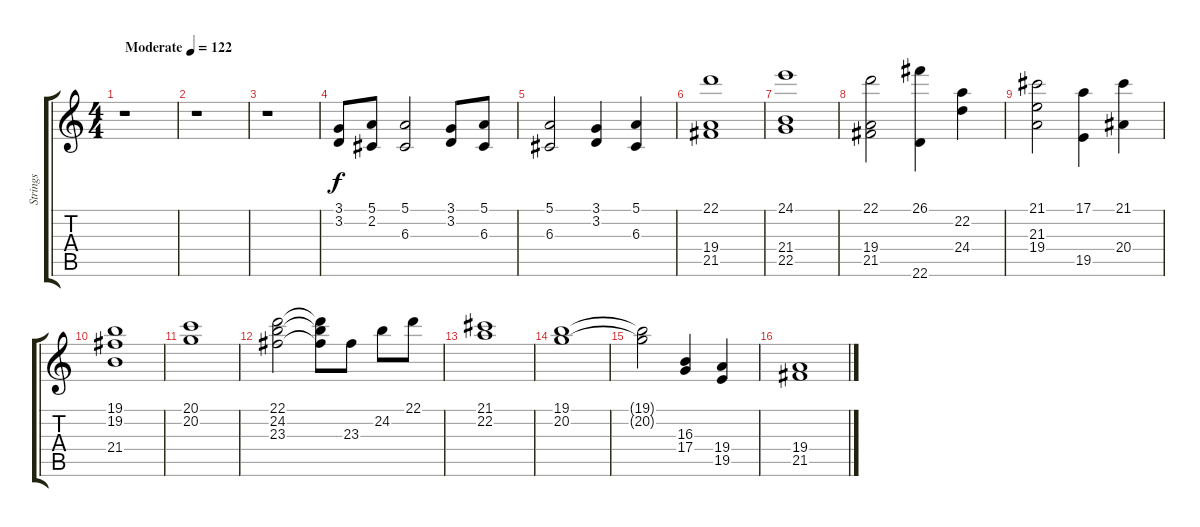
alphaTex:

\track ("Strings" "Strings") {instrument stringensemble1}
\staff {score tabs}
\tuning (E4 B3 G3 D3 A2 E2) {hide}
\ts (4 4)
\tempo (122 "Moderate")
\clef g2
\ks c
r.1{dy f instrument stringensemble1} |
r.1 |
r.1 |
(3.1 3.2).8 (5.1 2.2).8 (5.1 6.3).2 (3.1 3.2).8 (5.1 6.3).8 |
(5.1 6.3).2 (3.1 3.2).4 (5.1 6.3).4 |
(22.1 19.4 21.5).1 |
(24.1 21.4 22.5).1 |
(22.1 19.4 21.5).2 (26.1 22.6).4 (22.2 24.4).4 |
(21.1 21.3 19.4).2 (17.1 19.5).4 (21.1 20.4).4 |
(19.1 19.2 21.4).1 |
(20.1 20.2).1 |
(22.1 24.2 23.3).2 (22.1{t} 24.2{t} 23.3{t}).8 23.3.8 24.2.8 22.1.8 |
(21.1 22.2).1 |
(19.1 20.2).1 |
(19.1{t} 20.2{t}).2 (16.3 17.4).4 (19.4 19.5).4 |
(19.4 21.5).1
